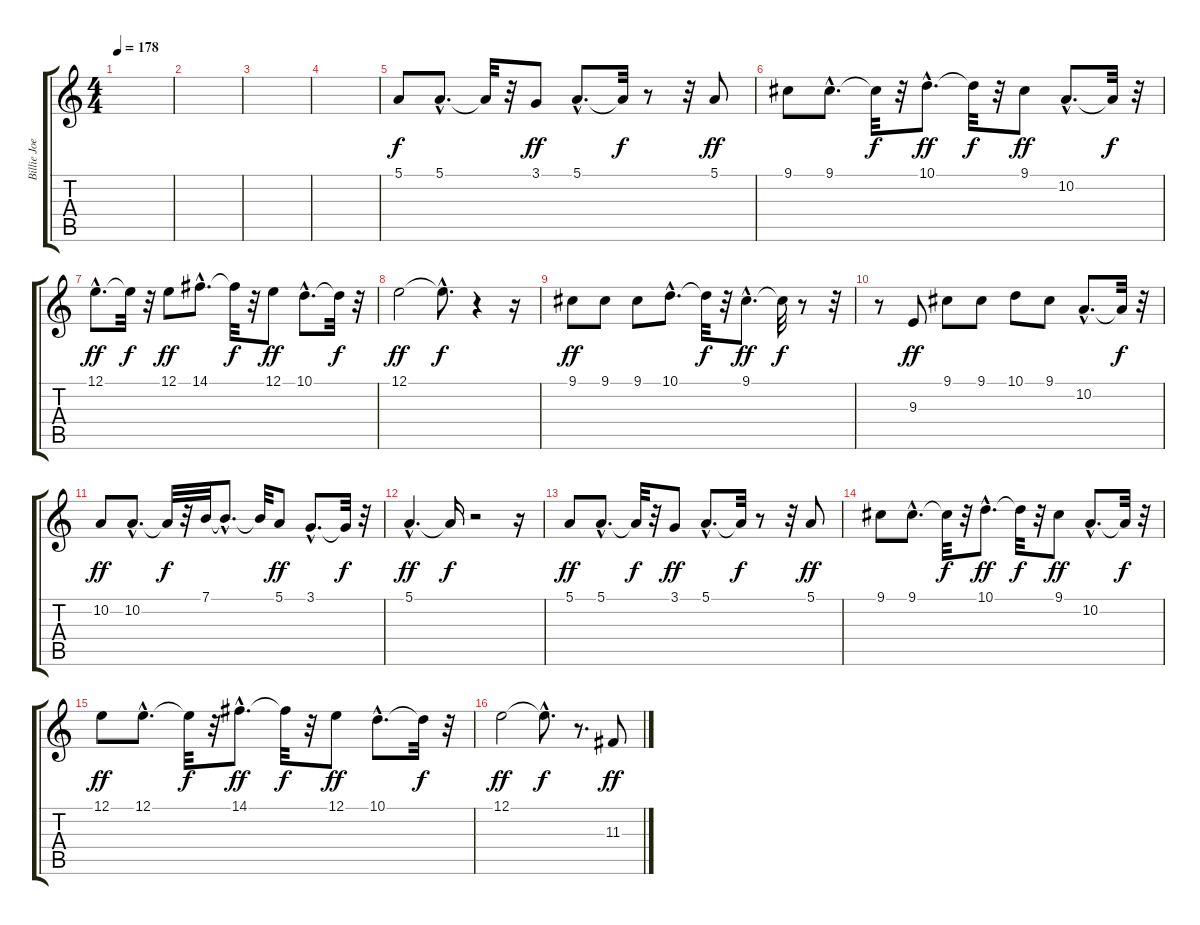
\track ("Billie Joe - Vocals" "Billie Joe") {instrument lead6voice}
\staff {score tabs}
\tuning (E4 B3 G3 D3 A2 E2) {hide}
\ts (4 4)
\tempo 178
\clef g2
\ks c
|
|
|
|
5.1.8 5.1{hac}.8{d} 5.1{t}.32{dy f} r.32 3.1.8{dy ff} 5.1{hac}.8{d} 5.1{t}.32{dy f} r.8 r.32 5.1.8{dy ff} |
9.1.8 9.1{hac}.8{d} 9.1{t}.32{dy f} r.32 10.1{hac}.8{d dy ff} 10.1{t}.32{dy f} r.32 9.1.8{dy ff} 10.2{hac}.8{d} 10.2{t}.32{dy f} r.32 |
12.1{hac}.8{d dy ff} 12.1{t}.32{dy f} r.32 12.1.8{dy ff} 14.1{hac}.8{d} 14.1{t}.32{dy f} r.32 12.1.8{dy ff} 10.1{hac}.8{d} 10.1{t}.32{dy f} r.32 |
12.1.2{dy ff} 12.1{hac t}.8{d dy f} r.4 r.16 |
9.1.8{dy ff} 9.1.8 9.1.8 10.1{hac}.8{d} 10.1{t}.32{dy f} r.32 9.1{hac}.8{d dy ff} 9.1{t}.32{dy f} r.8 r.32 |
r.8 9.3.8{dy ff} 9.1.8 9.1.8 10.1.8 9.1.8 10.2{hac}.8{d} 10.2{t}.32{dy f} r.32 |
10.2.8{dy ff} 10.2{hac}.8{d} 10.2{t}.32{dy f} r.32 7.1.32 7.1{hac t}.8{d} 7.1{t}.32 5.1.8{dy ff} 3.1{hac}.8{d} 3.1{t}.32{dy f} r.32 |
5.1{hac}.4{d dy ff} 5.1{t}.16{dy f} r.2 r.16 |
5.1.8{dy ff} 5.1{hac}.8{d} 5.1{t}.32{dy f} r.32 3.1.8{dy ff} 5.1{hac}.8{d} 5.1{t}.32{dy f} r.8 r.32 5.1.8{dy ff} |
9.1.8 9.1{hac}.8{d} 9.1{t}.32{dy f} r.32 10.1{hac}.8{d dy ff} 10.1{t}.32{dy f} r.32 9.1.8{dy ff} 10.2{hac}.8{d} 10.2{t}.32{dy f} r.32 |
12.1.8{dy ff} 12.1{hac}.8{d} 12.1{t}.32{dy f} r.32 14.1{hac}.8{d dy ff} 14.1{t}.32{dy f} r.32 12.1.8{dy ff} 10.1{hac}.8{d} 10.1{t}.32{dy f} r.32 |
12.1.2{dy ff} 12.1{hac t}.8{d dy f} r.8{d} 11.3.8{dy ff}
